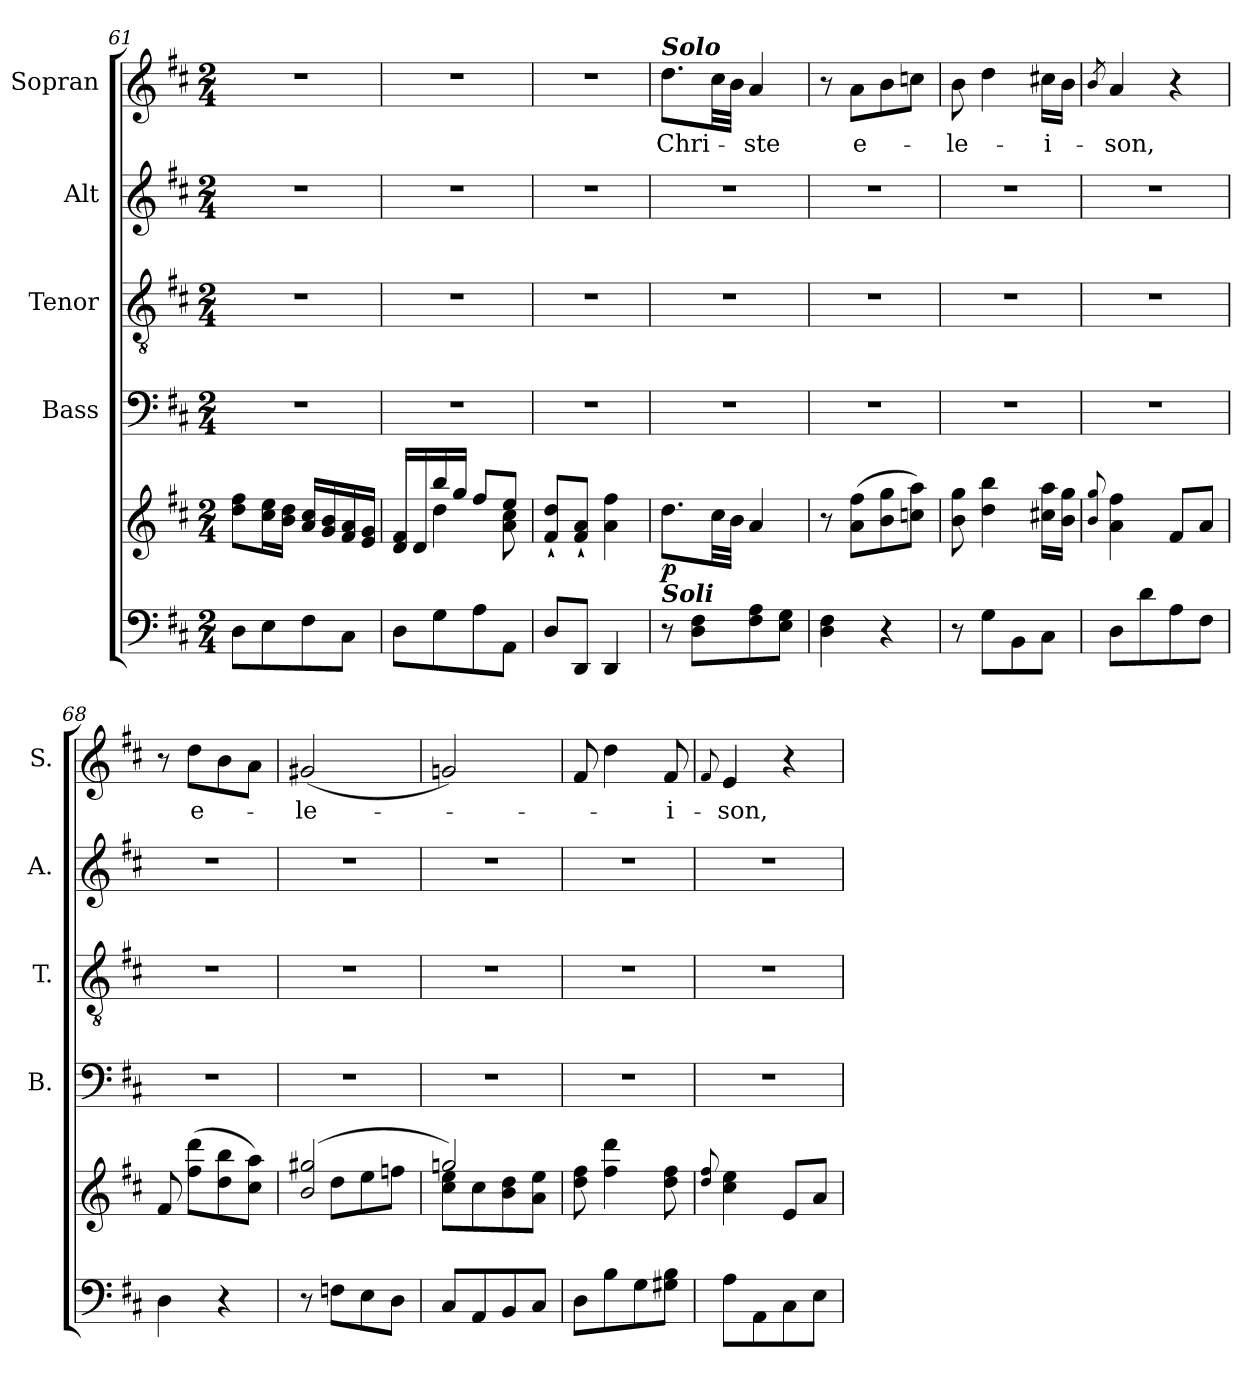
**kern	**kern	**dynam	**kern	**kern	**kern	**kern	**text
*part5	*part5	*part5	*part4	*part3	*part2	*part1	*part1
*staff6	*staff5	*staff5/6	*staff4	*staff3	*staff2	*staff1	*staff1
*	*	*	*I"Bass	*I"Tenor	*I"Alt	*I"Sopran	*
*	*	*	*I'B.	*I'T.	*I'A.	*I'S.	*
!!LO:LB:g=z
*clefF4	*clefG2	*	*clefF4	*clefGv2	*clefG2	*clefG2	*
*k[f#c#]	*k[f#c#]	*	*k[f#c#]	*k[f#c#]	*k[f#c#]	*k[f#c#]	*
*D:	*D:	*	*D:	*D:	*D:	*D:	*
*M2/4	*M2/4	*	*M2/4	*M2/4	*M2/4	*M2/4	*
=61	=61	=61	=61	=61	=61	=61	=61
8D\L	8dd\ 8ff#\L	.	2r	2r	2r	2r	.
8E\	16cc#\ 16ee\L	.	.	.	.	.	.
.	16b\ 16dd\JJ	.	.	.	.	.	.
8F#\	16a/ 16cc#/LL	.	.	.	.	.	.
.	16g/ 16b/	.	.	.	.	.	.
8C#\J	16f#/ 16a/	.	.	.	.	.	.
.	16e/ 16g/JJ	.	.	.	.	.	.
=62	=62	=62	=62	=62	=62	=62	=62
*	*^	*	*	*	*	*	*
8D\L	16d/ 16f#/LL	8ryy	.	2r	2r	2r	2r	.
.	16d/	.	.	.	.	.	.	.
8G\	16bb/	4dd\	.	.	.	.	.	.
.	16gg/JJ	.	.	.	.	.	.	.
8A\	8ff#/L	.	.	.	.	.	.	.
8AA\J	8ee/J	8a\ 8cc#\	.	.	.	.	.	.
*	*v	*v	*	*	*	*	*	*
=63	=63	=63	=63	=63	=63	=63	=63
8D/L	8f#/`< 8dd/`<L	.	2r	2r	2r	2r	.
8DD/J	8f#/`< 8a/`<J	.	.	.	.	.	.
4DD/	4a\ 4ff#\	.	.	.	.	.	.
=64	=64	=64	=64	=64	=64	=64	=64
!	!	!	!	!	!	!LO:TX:a:Bi:t=Solo	!
!	!LO:TX:b:Bi:t=Soli	!	!	!	!	!	!
!	!	!LO:DY:b	!	!	!	!	!LO:LY:b
8r	8.dd\L	p	2r	2r	2r	8.dd\L	Chri-
8D\ 8F#\L	.	.	.	.	.	.	.
.	32cc#\LL	.	.	.	.	32cc#\LL	.
.	32b\JJJ	.	.	.	.	32b\JJJ	.
!	!	!	!	!	!	!	!LO:LY:b
8F#\ 8A\	4a/	.	.	.	.	4a/	-ste
8E\ 8G\J	.	.	.	.	.	.	.
=65	=65	=65	=65	=65	=65	=65	=65
4D\ 4F#\	8r	.	2r	2r	2r	8r	.
!	!	!	!	!	!	!	!LO:LY:b
.	(>8a\ 8ff#\L	.	.	.	.	8a\L	e-
4r	8b\ 8gg\	.	.	.	.	8b\	.
.	8ccn\ 8aa\J)	.	.	.	.	8ccn\J	.
=66	=66	=66	=66	=66	=66	=66	=66
!	!	!	!	!	!	!	!LO:LY:b
8r	8b\ 8gg\	.	2r	2r	2r	8b\	-le-
8G\L	4dd\ 4bb\	.	.	.	.	4dd\	.
8BB\	.	.	.	.	.	.	.
!	!	!	!	!	!	!	!LO:LY:b
8C#\J	16cc#X\ 16aa\LL	.	.	.	.	16cc#X\LL	-i-
.	16b\ 16gg\JJ	.	.	.	.	16b\JJ	.
=67	=67	=67	=67	=67	=67	=67	=67
.	8qqb/ 8qqgg/	.	.	.	.	8qb/	.
!	!	!	!	!	!	!	!LO:LY:b
8D\L	4a\ 4ff#\	.	2r	2r	2r	4a/	-son,
8d\	.	.	.	.	.	.	.
8A\	8f#/L	.	.	.	.	4r	.
8F#\J	8a/J	.	.	.	.	.	.
!!LO:PB:g=z
=68	=68	=68	=68	=68	=68	=68	=68
4D\	8f#/	.	2r	2r	2r	8r	.
!	!	!	!	!	!	!	!LO:LY:b
.	(>8ff#\ 8ddd\L	.	.	.	.	8dd\L	e-
4r	8dd\ 8bb\	.	.	.	.	8b\	.
.	8cc#\ 8aa\J)	.	.	.	.	8a\J	.
=69	=69	=69	=69	=69	=69	=69	=69
*	*^	*	*	*	*	*	*
!	!	!	!	!	!	!	!	!LO:LY:b
8r	(2b/ 2gg#X/	8ryy	.	2r	2r	2r	(<2g#X/	-le-
8Fn\L	.	8dd\L	.	.	.	.	.	.
8E\	.	8ee\	.	.	.	.	.	.
8D\J	.	8ffn\J	.	.	.	.	.	.
=70	=70	=70	=70	=70	=70	=70	=70	=70
8C#/L	2ggn/)	8cc#\ 8ee\L	.	2r	2r	2r	2gn/)	.
8AA/	.	8cc#\	.	.	.	.	.	.
8BB/	.	8b\ 8dd\	.	.	.	.	.	.
8C#/J	.	8a\ 8ee\J	.	.	.	.	.	.
*	*v	*v	*	*	*	*	*	*
=71	=71	=71	=71	=71	=71	=71	=71
8D\L	8dd\ 8ff#\	.	2r	2r	2r	8f#/	.
8B\	4ff#\ 4ddd\	.	.	.	.	4dd\	.
8G\	.	.	.	.	.	.	.
!	!	!	!	!	!	!	!LO:LY:b
8G#X\ 8B\J	8dd\ 8ff#\	.	.	.	.	8f#/	-i-
=72	=72	=72	=72	=72	=72	=72	=72
.	8qqdd/ 8qqff#/	.	.	.	.	8qqf#/	.
!	!	!	!	!	!	!	!LO:LY:b
8A\L	4cc#\ 4ee\	.	2r	2r	2r	4e/	-son,
8AA\	.	.	.	.	.	.	.
8C#\	8e/L	.	.	.	.	4r	.
8E\J	8a/J	.	.	.	.	.	.
=	=	=	=	=	=	=	=
*-	*-	*-	*-	*-	*-	*-	*-
